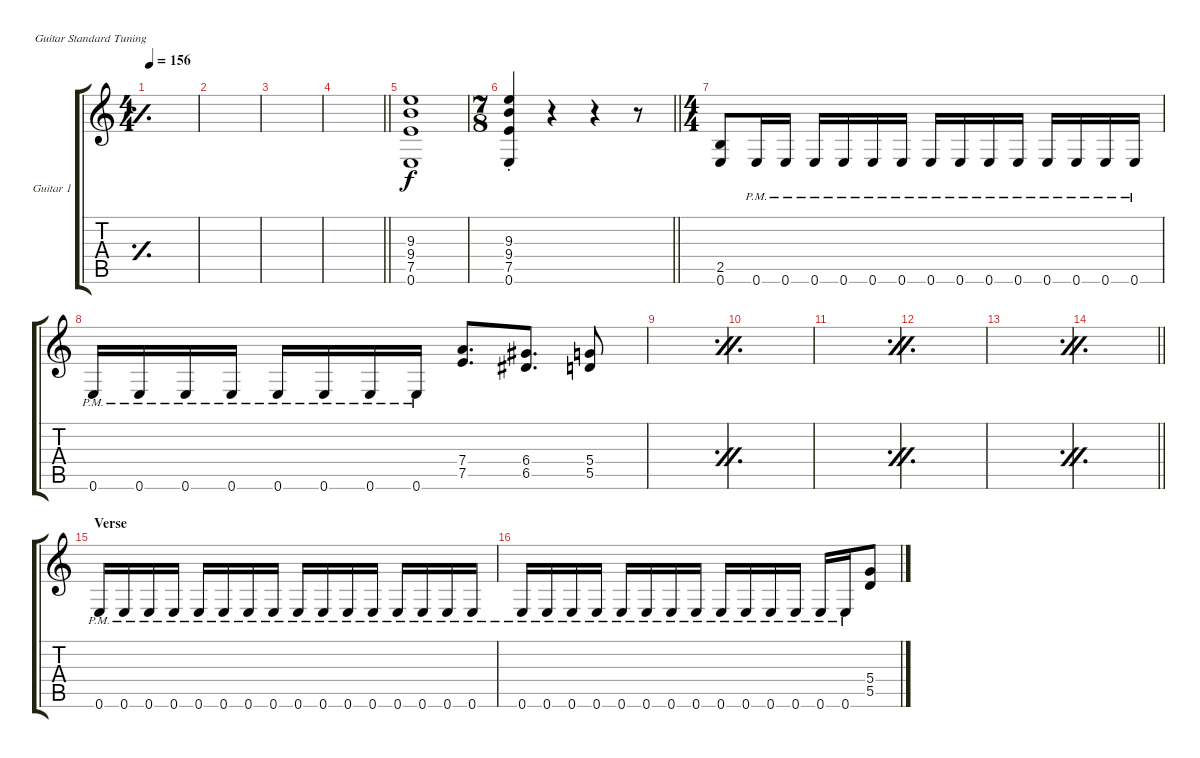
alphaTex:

\bracketExtendMode groupsimilarinstruments
\firstSystemTrackNameOrientation horizontal
\otherSystemsTrackNameOrientation horizontal
\track ("Guitar 1" "Guitar 1") {instrument overdrivenguitar}
\staff {score tabs}
\tuning (E4 B3 G3 D3 A2 E2)
\ts (4 4)
\tempo 156
\clef g2
\simile simple
\ks c
|
|
|
\barLineRight lightlight
|
(9.3 9.4 7.5 0.6).1 |
\ts (7 8)
\barLineRight lightlight
(9.3{st} 9.4{st} 7.5{st} 0.6{st}).4 r.4 r.4 r.8 |
\ts (4 4)
(2.5 0.6).8 0.6{pm}.16 0.6{pm}.16 0.6{pm}.16 0.6{pm}.16 0.6{pm}.16 0.6{pm}.16 0.6{pm}.16 0.6{pm}.16 0.6{pm}.16 0.6{pm}.16 0.6{pm}.16 0.6{pm}.16 0.6{pm}.16 0.6{pm}.16 |
0.6{pm}.16 0.6{pm}.16 0.6{pm}.16 0.6{pm}.16 0.6{pm}.16 0.6{pm}.16 0.6{pm}.16 0.6{pm}.16 (7.4 7.5).8{d} (6.4 6.5).8{d} (5.4 5.5).8 |
\simile firstofdouble
|
\simile secondofdouble
|
\simile firstofdouble
|
\simile secondofdouble
|
\simile firstofdouble
|
\simile secondofdouble
\barLineRight lightlight
|
\section ("" "Verse")
\simile none
0.6{pm}.16 0.6{pm}.16 0.6{pm}.16 0.6{pm}.16 0.6{pm}.16 0.6{pm}.16 0.6{pm}.16 0.6{pm}.16 0.6{pm}.16 0.6{pm}.16 0.6{pm}.16 0.6{pm}.16 0.6{pm}.16 0.6{pm}.16 0.6{pm}.16 0.6{pm}.16 |
0.6{pm}.16 0.6{pm}.16 0.6{pm}.16 0.6{pm}.16 0.6{pm}.16 0.6{pm}.16 0.6{pm}.16 0.6{pm}.16 0.6{pm}.16 0.6{pm}.16 0.6{pm}.16 0.6{pm}.16 0.6{pm}.16 0.6{pm}.16 (5.4 5.5).8
